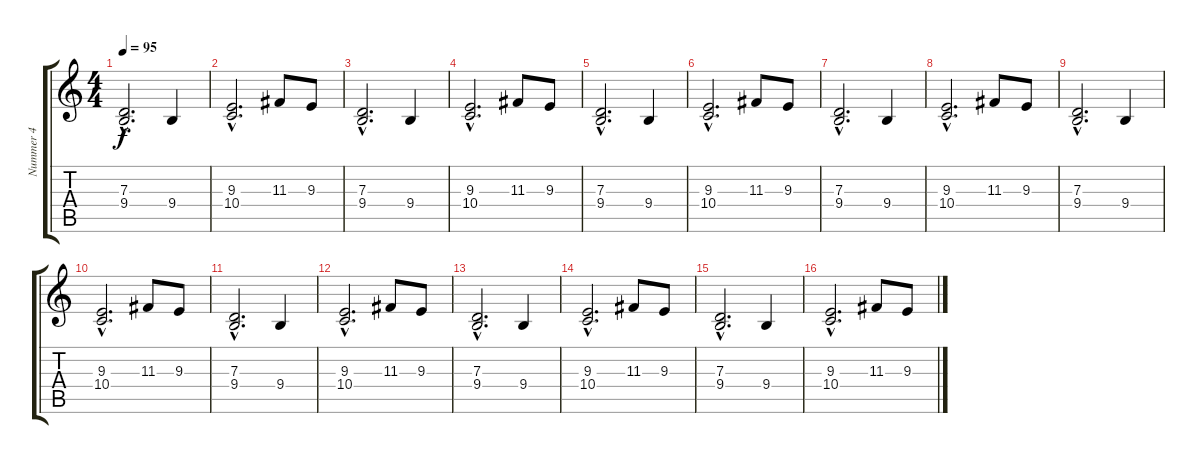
\track ("Nummer 4" "Nummer 4") {instrument accordion}
\staff {score tabs}
\tuning (E4 B3 G3 D3 A2 E2) {hide}
\ts (4 4)
\tempo 95
\clef g2
\ks c
(7.3{hac} 9.4{hac}).2{d dy f} 9.4.4 |
(9.3{hac} 10.4{hac}).2{d} 11.3.8 9.3.8 |
(7.3{hac} 9.4{hac}).2{d} 9.4.4 |
(9.3{hac} 10.4{hac}).2{d} 11.3.8 9.3.8 |
(7.3{hac} 9.4{hac}).2{d} 9.4.4 |
(9.3{hac} 10.4{hac}).2{d} 11.3.8 9.3.8 |
(7.3{hac} 9.4{hac}).2{d} 9.4.4 |
(9.3{hac} 10.4{hac}).2{d} 11.3.8 9.3.8 |
(7.3{hac} 9.4{hac}).2{d} 9.4.4 |
(9.3{hac} 10.4{hac}).2{d} 11.3.8 9.3.8 |
(7.3{hac} 9.4{hac}).2{d} 9.4.4 |
(9.3{hac} 10.4{hac}).2{d} 11.3.8 9.3.8 |
(7.3{hac} 9.4{hac}).2{d} 9.4.4 |
(9.3{hac} 10.4{hac}).2{d} 11.3.8 9.3.8 |
(7.3{hac} 9.4{hac}).2{d} 9.4.4 |
(9.3{hac} 10.4{hac}).2{d} 11.3.8 9.3.8
